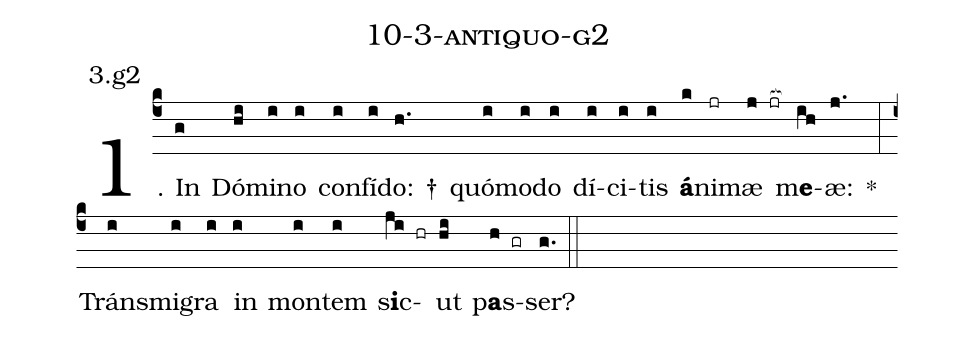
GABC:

name: 10-3-antiquo-g2;
annotation: 3.g2;
%%
(c4)1. In(g) Dó(hi)mi(i)no(i) con(i)fí(i)do: †(h.) quó(i)mo(i)do(i) dí(i)ci(i)tis(i) <b>á</b>(k)ni(jr)mæ(j jr[ocb:1{]) m<b>e</b>(ih[ocb:0}])æ:(j.) *(:) Tráns(i)mi(i)gra(i) in(i) mon(i)tem(i) s<b>i</b>c(ji hr)ut(hi) p<b>a</b>s(h gr)ser?(g.) (::)
